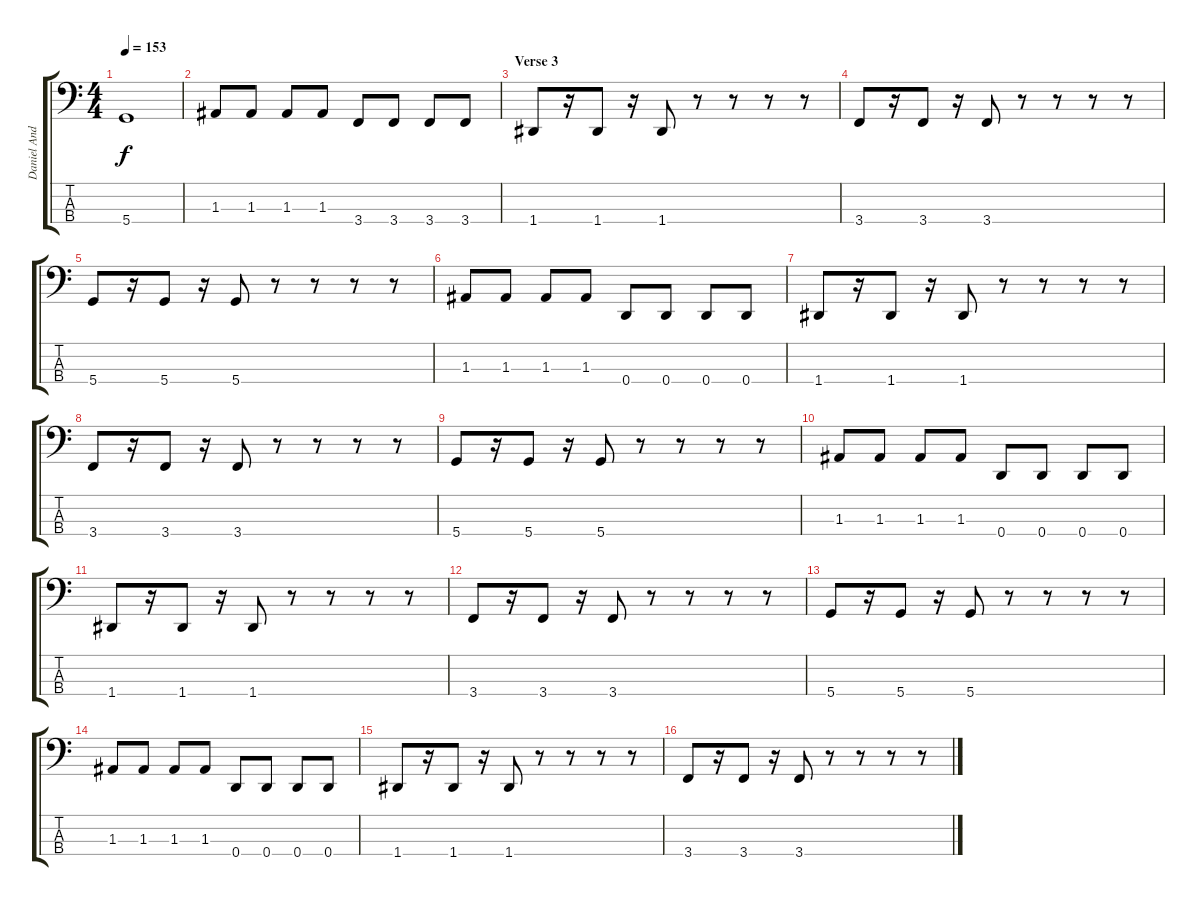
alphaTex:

\track ("Daniel Anderson" "Daniel And") {instrument electricbassfinger}
\staff {score tabs}
\tuning (G2 D2 A1 D1) {hide}
\ts (4 4)
\tempo 153
\clef f4
\ks c
5.4.1{dy f} |
1.3.8 1.3.8 1.3.8 1.3.8 3.4.8 3.4.8 3.4.8 3.4.8 |
\section ("" "Verse 3")
1.4.8 r.16 1.4.8 r.16 1.4.8 r.8 r.8 r.8 r.8 |
3.4.8 r.16 3.4.8 r.16 3.4.8 r.8 r.8 r.8 r.8 |
5.4.8 r.16 5.4.8 r.16 5.4.8 r.8 r.8 r.8 r.8 |
1.3.8 1.3.8 1.3.8 1.3.8 0.4.8 0.4.8 0.4.8 0.4.8 |
1.4.8 r.16 1.4.8 r.16 1.4.8 r.8 r.8 r.8 r.8 |
3.4.8 r.16 3.4.8 r.16 3.4.8 r.8 r.8 r.8 r.8 |
5.4.8 r.16 5.4.8 r.16 5.4.8 r.8 r.8 r.8 r.8 |
1.3.8 1.3.8 1.3.8 1.3.8 0.4.8 0.4.8 0.4.8 0.4.8 |
1.4.8 r.16 1.4.8 r.16 1.4.8 r.8 r.8 r.8 r.8 |
3.4.8 r.16 3.4.8 r.16 3.4.8 r.8 r.8 r.8 r.8 |
5.4.8 r.16 5.4.8 r.16 5.4.8 r.8 r.8 r.8 r.8 |
1.3.8 1.3.8 1.3.8 1.3.8 0.4.8 0.4.8 0.4.8 0.4.8 |
1.4.8 r.16 1.4.8 r.16 1.4.8 r.8 r.8 r.8 r.8 |
3.4.8 r.16 3.4.8 r.16 3.4.8 r.8 r.8 r.8 r.8
